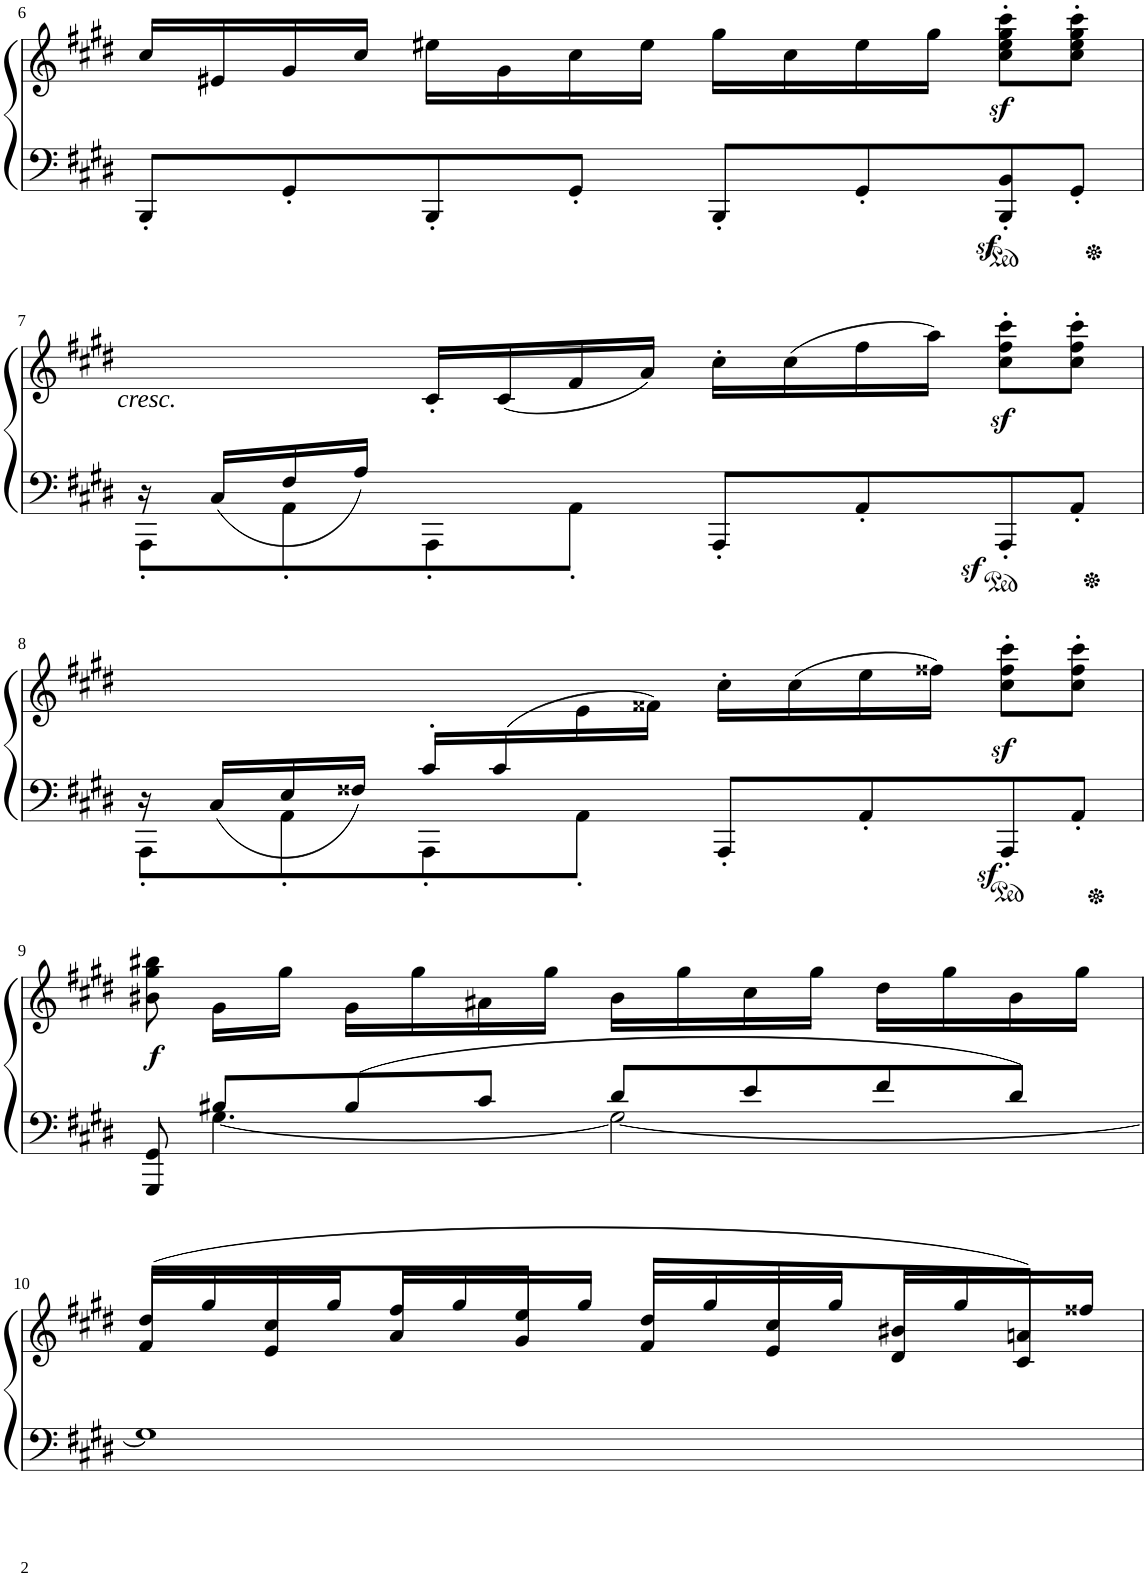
**kern	**kern	**dynam
*part1	*part1	*part1
*staff2	*staff1	*staff1/2
*I"Piano	*	*
*I'Pno	*	*
!!LO:PB:g=z
*clefF4	*clefG2	*
*k[f#c#g#d#]	*k[f#c#g#d#]	*
*M4/4	*M4/4	*
*met(c)	*met(c)	*
=6	=6	=6
8BBB'</L	16cc#/LL	.
.	16e#X/	.
8GG#'</	16g#/	.
.	16cc#/JJ	.
8BBB'</	16ee#X\LL	.
.	16g#\	.
8GG#'</J	16cc#\	.
.	16ee#\JJ	.
8BBB'</L	16gg#\LL	.
.	16cc#\	.
8GG#'</	16ee#\	.
.	16gg#\JJ	.
8BBB/z<'< 8BB/z<'<	8cc#\z<' 8ee#\z<' 8gg#\z<' 8ccc#\z<'L	.
8GG#'</J	8cc#\' 8ee#\' 8gg#\' 8ccc#\'J	.
!!LO:LB:g=z
=7	=7	=7
*^	*	*
!	!	!LO:TX:b:i:t=cresc.	!
16ryy	8AAA'<\L	16r	.
16C#/LL	.	8.ryy	.
16F#/	8AA'<\	.	.
16A/JJ	.	.	.
2.ryy	8AAA'<\	16c#'/LL	.
.	.	(16c#/	.
.	8AA'<\J	16f#/	.
.	.	16a/JJ)	.
.	8AAA'</L	16cc#'\LL	.
.	.	(16cc#\	.
.	8AA'</	16ff#\	.
.	.	16aa\JJ)	.
!	!	!	!LO:DY:b=2
.	8AAA'</	8cc#\z<' 8ff#\z<' 8ccc#\z<'L	sf
.	8AA'</J	8cc#\' 8ff#\' 8ccc#\'J	.
!!LO:LB:g=z
=8	=8	=8	=8
16ryy	8AAA'<\L	16r	.
16C#/LL	.	16ryy	.
16E/	8AA'<\	.	.
16F##X/JJ	.	.	.
16c#'>/LL	8AAA'<\	.	.
(16c#/	.	.	.
2ryy	8AA'<\J	16e\	.
.	.	16f##X\JJ)	.
.	8AAA'</L	16cc#'\LL	.
.	.	(16cc#\	.
.	8AA'</	16ee\	.
.	.	16ff##X\JJ)	.
!	!	!	!LO:DY:b=2
.	8AAA'</	8cc#\z<' 8ff##\z<' 8ccc#\z<'L	sf
8ryy	8AA'</J	8cc#\' 8ff##\' 8ccc#\'J	.
!!LO:LB:g=z
=9	=9	=9	=9
!	!	!	!LO:DY:b
8GGG#/ 8GG#/	8ryy	8b#X\ 8gg#\ 8bb#X\	f
8B#X/L	[4.G#\	16g#\LL	.
.	.	16gg#\JJ	.
8B#/	.	16g#\LL	.
.	.	16gg#\	.
8c#/J	.	16a#X\	.
.	.	16gg#\JJ	.
8d#/L	2G#\_	16b#\LL	.
.	.	16gg#\	.
8e/	.	16cc#\	.
.	.	16gg#\JJ	.
8f#/	.	16dd#\LL	.
.	.	16gg#\	.
8d#/J	.	16b#\	.
.	.	16gg#\JJ	.
*v	*v	*	*
!!LO:LB:g=z
=10	=10	=10
*	*^	*
1G#]	16dd#/LL	(8f#/L	.
.	16gg#/	.	.
.	16cc#/	8e/	.
.	16gg#/JJ	.	.
.	16ff#/LL	8a/	.
.	16gg#/	.	.
.	16ee/	8g#/J	.
.	16gg#/JJ	.	.
.	16dd#/LL	8f#/L	.
.	16gg#/	.	.
.	16cc#/	8e/	.
.	16gg#/JJ	.	.
.	16b#X/LL	8d#/	.
.	16gg#/	.	.
.	16an/	8c#/J)	.
.	16ff##X/JJ	.	.
*	*v	*v	*
=	=	=
*-	*-	*-
